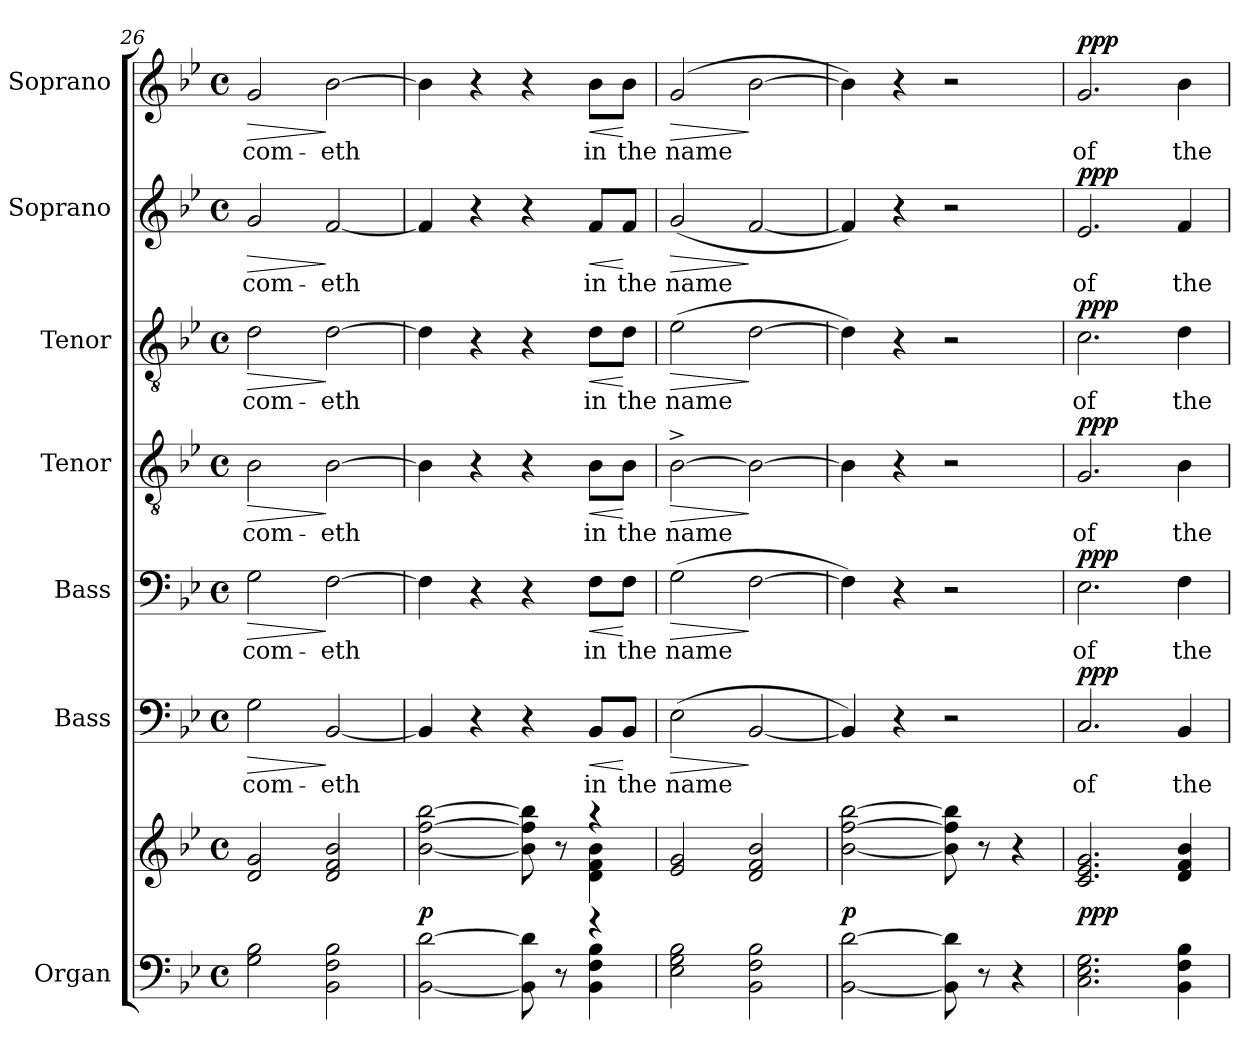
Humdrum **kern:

**kern	**kern	**dynam	**kern	**text	**dynam	**kern	**text	**dynam	**kern	**text	**dynam	**kern	**text	**dynam	**kern	**text	**dynam	**kern	**text	**dynam
*part7	*part7	*part7	*part6	*part6	*part6	*part5	*part5	*part5	*part4	*part4	*part4	*part3	*part3	*part3	*part2	*part2	*part2	*part1	*part1	*part1
*staff8	*staff7	*staff7/8	*staff6	*staff6	*staff6	*staff5	*staff5	*staff5	*staff4	*staff4	*staff4	*staff3	*staff3	*staff3	*staff2	*staff2	*staff2	*staff1	*staff1	*staff1
*I"Organ	*	*	*I"Bass	*	*	*I"Bass	*	*	*I"Tenor	*	*	*I"Tenor	*	*	*I"Soprano	*	*	*I"Soprano	*	*
*I'Org.	*	*	*I'B.	*	*	*I'B.	*	*	*I'T.	*	*	*I'T.	*	*	*I'S.	*	*	*I'S.	*	*
*clefF4	*clefG2	*	*clefF4	*	*	*clefF4	*	*	*clefGv2	*	*	*clefGv2	*	*	*clefG2	*	*	*clefG2	*	*
*	*	*	*	*	*	*	*	*	*ITrd7c12	*	*	*ITrd7c12	*	*	*	*	*	*	*	*
*k[b-e-]	*k[b-e-]	*	*k[b-e-]	*	*	*k[b-e-]	*	*	*k[b-e-]	*	*	*k[b-e-]	*	*	*k[b-e-]	*	*	*k[b-e-]	*	*
*B-:	*B-:	*	*B-:	*	*	*B-:	*	*	*B-:	*	*	*B-:	*	*	*B-:	*	*	*B-:	*	*
*M4/4	*M4/4	*	*M4/4	*	*	*M4/4	*	*	*M4/4	*	*	*M4/4	*	*	*M4/4	*	*	*M4/4	*	*
*met(c)	*met(c)	*	*met(c)	*	*	*met(c)	*	*	*met(c)	*	*	*met(c)	*	*	*met(c)	*	*	*met(c)	*	*
=26	=26	=26	=26	=26	=26	=26	=26	=26	=26	=26	=26	=26	=26	=26	=26	=26	=26	=26	=26	=26
!	!	!	!	!LO:LY:b:color=#000000	!LO:HP:b	!	!	!	!	!	!	!	!	!	!	!	!	!	!	!
!	!	!	!	!	!	!	!LO:LY:b:color=#000000	!LO:HP:b	!	!	!	!	!	!	!	!	!	!	!	!
!	!	!	!	!	!	!	!	!	!	!LO:LY:b:color=#000000	!LO:HP:b	!	!	!	!	!	!	!	!	!
!	!	!	!	!	!	!	!	!	!	!	!	!	!LO:LY:b:color=#000000	!LO:HP:b	!	!	!	!	!	!
!	!	!	!	!	!	!	!	!	!	!	!	!	!	!	!	!LO:LY:b:color=#000000	!LO:HP:b	!	!	!
!	!	!	!	!	!	!	!	!	!	!	!	!	!	!	!	!	!	!	!LO:LY:b:color=#000000	!LO:HP:b
2Gi\ 2B-i	2di/ 2gi	.	2Gi\	com-	>	2Gi\	com-	>	2BB-i\	com-	>	2Di\	com-	>	2gi/	com-	>	2gi/	com-	>
!	!	!	!	!LO:LY:b:color=#000000	!	!	!	!	!	!	!	!	!	!	!	!	!	!	!	!
!	!	!	!	!	!	!	!LO:LY:b:color=#000000	!	!	!	!	!	!	!	!	!	!	!	!	!
!	!	!	!	!	!	!	!	!	!	!LO:LY:b:color=#000000	!	!	!	!	!	!	!	!	!	!
!	!	!	!	!	!	!	!	!	!	!	!	!	!LO:LY:b:color=#000000	!	!	!	!	!	!	!
!	!	!	!	!	!	!	!	!	!	!	!	!	!	!	!	!LO:LY:b:color=#000000	!	!	!	!
!	!	!	!	!	!	!	!	!	!	!	!	!	!	!	!	!	!	!	!LO:LY:b:color=#000000	!
2BB-i\ 2Fi 2B-i	2di/ 2fi 2b-i	.	[<2BB-i/	-eth	]	[>2Fi\	-eth	]	[>2BB-i\	-eth	]	[>2Di\	-eth	]	[<2fi/	-eth	]	[>2b-i\	-eth	]
=27	=27	=27	=27	=27	=27	=27	=27	=27	=27	=27	=27	=27	=27	=27	=27	=27	=27	=27	=27	=27
*^	*^	*	*	*	*	*	*	*	*	*	*	*	*	*	*	*	*	*	*	*
[<2BB-i\ [>2di	2.ryy	[<2b-i\ [>2ffi [>2bb-i	2.ryy	p	4BB-i/]	.	.	4Fi\]	.	.	4BB-i\]	.	.	4Di\]	.	.	4fi/]	.	.	4b-i\]	.	.
.	.	.	.	.	4r	.	.	4r	.	.	4r	.	.	4r	.	.	4r	.	.	4r	.	.
8BB-i\] 8di]	.	8b-i\] 8ffi] 8bb-i]	.	.	4r	.	.	4r	.	.	4r	.	.	4r	.	.	4r	.	.	4r	.	.
8r	.	8r	.	.	.	.	.	.	.	.	.	.	.	.	.	.	.	.	.	.	.	.
!	!	!	!	!	!	!LO:LY:b:color=#000000	!LO:HP:b	!	!	!	!	!	!	!	!	!	!	!	!	!	!	!
!	!	!	!	!	!	!	!	!	!LO:LY:b:color=#000000	!LO:HP:b	!	!	!	!	!	!	!	!	!	!	!	!
!	!	!	!	!	!	!	!	!	!	!	!	!LO:LY:b:color=#000000	!LO:HP:b	!	!	!	!	!	!	!	!	!
!	!	!	!	!	!	!	!	!	!	!	!	!	!	!	!LO:LY:b:color=#000000	!LO:HP:b	!	!	!	!	!	!
!	!	!	!	!	!	!	!	!	!	!	!	!	!	!	!	!	!	!LO:LY:b:color=#000000	!LO:HP:b	!	!	!
!	!	!	!	!	!	!	!	!	!	!	!	!	!	!	!	!	!	!	!	!	!LO:LY:b:color=#000000	!LO:HP:b
4r	4BB-i\ 4Fi 4B-i	4r	4di\ 4fi 4b-i	.	8BB-i/L	in	<	8Fi\L	in	<	8BB-i\L	in	<	8Di\L	in	<	8fi/L	in	<	8b-i\L	in	<
!	!	!	!	!	!	!LO:LY:b:color=#000000	!	!	!	!	!	!	!	!	!	!	!	!	!	!	!	!
!	!	!	!	!	!	!	!	!	!LO:LY:b:color=#000000	!	!	!	!	!	!	!	!	!	!	!	!	!
!	!	!	!	!	!	!	!	!	!	!	!	!LO:LY:b:color=#000000	!	!	!	!	!	!	!	!	!	!
!	!	!	!	!	!	!	!	!	!	!	!	!	!	!	!LO:LY:b:color=#000000	!	!	!	!	!	!	!
!	!	!	!	!	!	!	!	!	!	!	!	!	!	!	!	!	!	!LO:LY:b:color=#000000	!	!	!	!
!	!	!	!	!	!	!	!	!	!	!	!	!	!	!	!	!	!	!	!	!	!LO:LY:b:color=#000000	!
.	.	.	.	.	8BB-i/J	the	[	8Fi\J	the	[	8BB-i\J	the	[	8Di\J	the	[	8fi/J	the	[	8b-i\J	the	[
*v	*v	*	*	*	*	*	*	*	*	*	*	*	*	*	*	*	*	*	*	*	*	*
*	*v	*v	*	*	*	*	*	*	*	*	*	*	*	*	*	*	*	*	*	*	*
=28	=28	=28	=28	=28	=28	=28	=28	=28	=28	=28	=28	=28	=28	=28	=28	=28	=28	=28	=28	=28
!	!	!	!	!LO:LY:b:color=#000000	!LO:HP:b	!	!	!	!	!	!	!	!	!	!	!	!	!	!	!
!	!	!	!	!	!	!	!LO:LY:b:color=#000000	!LO:HP:b	!	!	!	!	!	!	!	!	!	!	!	!
!	!	!	!	!	!	!	!	!	!	!LO:LY:b:color=#000000	!LO:HP:b	!	!	!	!	!	!	!	!	!
!	!	!	!	!	!	!	!	!	!	!	!	!	!LO:LY:b:color=#000000	!LO:HP:b	!	!	!	!	!	!
!	!	!	!	!	!	!	!	!	!	!	!	!	!	!	!	!LO:LY:b:color=#000000	!LO:HP:b	!	!	!
!	!	!	!	!	!	!	!	!	!	!	!	!	!	!	!	!	!	!	!LO:LY:b:color=#000000	!LO:HP:b
2E-i\ 2Gi 2B-i	2e-i/ 2gi	.	(2E-i\	name	>	(2Gi\	name	>	[>2BB-^i\	name	>	(2E-i\	name	>	(2gi/	name	>	(2gi/	name	>
2BB-i\ 2Fi 2B-i	2di/ 2fi 2b-i	.	[<2BB-i/	.	]	[>2Fi\	.	]	2BB-i\_>	.	]	[>2Di\	.	]	[<2fi/	.	]	[>2b-i\	.	]
!!LO:LB:g=z
=29	=29	=29	=29	=29	=29	=29	=29	=29	=29	=29	=29	=29	=29	=29	=29	=29	=29	=29	=29	=29
[<2BB-i\ [>2di	[<2b-i\ [>2ffi [>2bb-i	p	4BB-i/])	.	.	4Fi\])	.	.	4BB-i\]	.	.	4Di\])	.	.	4fi/])	.	.	4b-i\])	.	.
.	.	.	4r	.	.	4r	.	.	4r	.	.	4r	.	.	4r	.	.	4r	.	.
8BB-i\] 8di]	8b-i\] 8ffi] 8bb-i]	.	2r	.	.	2r	.	.	2r	.	.	2r	.	.	2r	.	.	2r	.	.
8r	8r	.	.	.	.	.	.	.	.	.	.	.	.	.	.	.	.	.	.	.
4r	4r	.	.	.	.	.	.	.	.	.	.	.	.	.	.	.	.	.	.	.
=30	=30	=30	=30	=30	=30	=30	=30	=30	=30	=30	=30	=30	=30	=30	=30	=30	=30	=30	=30	=30
!	!	!	!	!LO:LY:b:color=#000000	!	!	!	!	!	!	!	!	!	!	!	!	!	!	!	!
!	!	!	!	!	!	!	!LO:LY:b:color=#000000	!	!	!	!	!	!	!	!	!	!	!	!	!
!	!	!	!	!	!	!	!	!	!	!LO:LY:b:color=#000000	!	!	!	!	!	!	!	!	!	!
!	!	!	!	!	!	!	!	!	!	!	!	!	!LO:LY:b:color=#000000	!	!	!	!	!	!	!
!	!	!	!	!	!	!	!	!	!	!	!	!	!	!	!	!LO:LY:b:color=#000000	!	!	!	!
!	!	!	!	!	!	!	!	!	!	!	!	!	!	!	!	!	!	!	!LO:LY:b:color=#000000	!
2.Ci\ 2.E-i 2.Gi	2.ci/ 2.e-i 2.gi	ppp	2.Ci/	of	ppp	2.E-i\	of	ppp	2.GGi/	of	ppp	2.Ci\	of	ppp	2.e-i/	of	ppp	2.gi/	of	ppp
!	!	!	!	!LO:LY:b:color=#000000	!	!	!	!	!	!	!	!	!	!	!	!	!	!	!	!
!	!	!	!	!	!	!	!LO:LY:b:color=#000000	!	!	!	!	!	!	!	!	!	!	!	!	!
!	!	!	!	!	!	!	!	!	!	!LO:LY:b:color=#000000	!	!	!	!	!	!	!	!	!	!
!	!	!	!	!	!	!	!	!	!	!	!	!	!LO:LY:b:color=#000000	!	!	!	!	!	!	!
!	!	!	!	!	!	!	!	!	!	!	!	!	!	!	!	!LO:LY:b:color=#000000	!	!	!	!
!	!	!	!	!	!	!	!	!	!	!	!	!	!	!	!	!	!	!	!LO:LY:b:color=#000000	!
4BB-i\ 4Fi 4B-i	4di/ 4fi 4b-i	.	4BB-i/	the	.	4Fi\	the	.	4BB-i\	the	.	4Di\	the	.	4fi/	the	.	4b-i\	the	.
=	=	=	=	=	=	=	=	=	=	=	=	=	=	=	=	=	=	=	=	=
*-	*-	*-	*-	*-	*-	*-	*-	*-	*-	*-	*-	*-	*-	*-	*-	*-	*-	*-	*-	*-
